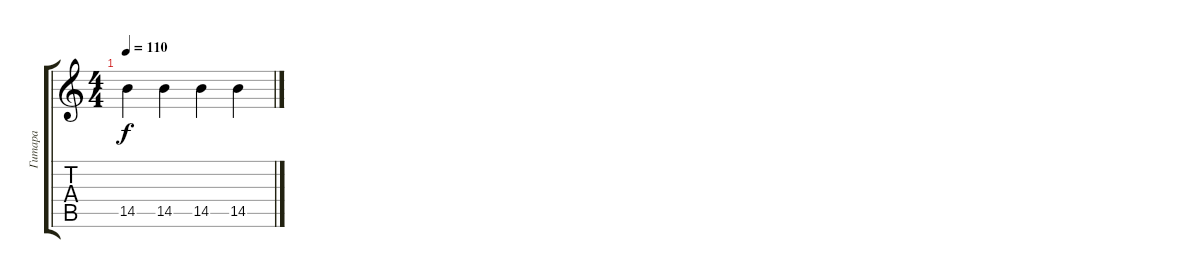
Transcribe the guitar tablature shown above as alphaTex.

\track ("Гитара" "Гитара") {instrument overdrivenguitar}
\staff {score tabs}
\tuning (E4 B3 G3 D3 A2 E2) {hide}
\ts (4 4)
\tempo 110
\clef g2
\ks c
14.5.4{dy f} 14.5.4 14.5.4 14.5.4
